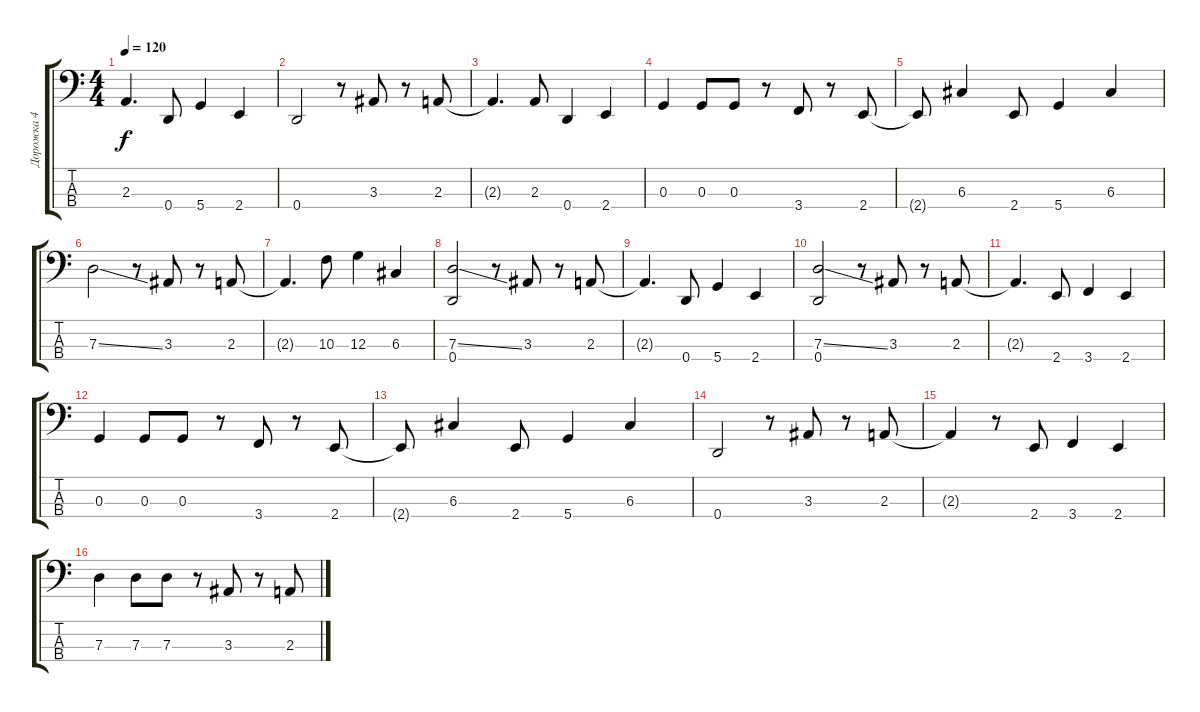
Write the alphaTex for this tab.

\track ("Дорожка 4" "Дорожка 4") {instrument electricbassfinger}
\staff {score tabs}
\tuning (F2 C2 G1 D1) {hide}
\ts (4 4)
\tempo 120
\clef f4
\ks c
2.3{t}.4{d dy f} 0.4.8 5.4.4 2.4.4 |
0.4.2 r.8 3.3.8 r.8 2.3.8 |
2.3{t}.4{d} 2.3.8 0.4.4 2.4.4 |
0.3.4 0.3.8 0.3.8 r.8 3.4.8 r.8 2.4.8 |
2.4{t}.8 6.3.4 2.4.8 5.4.4 6.3.4 |
7.3{ss}.2 r.8 3.3.8 r.8 2.3.8 |
2.3{t}.4{d} 10.3.8 12.3.4 6.3.4 |
(7.3{ss} 0.4).2 r.8 3.3.8 r.8 2.3.8 |
2.3{t}.4{d} 0.4.8 5.4.4 2.4.4 |
(7.3{ss} 0.4).2 r.8 3.3.8 r.8 2.3.8 |
2.3{t}.4{d} 2.4.8 3.4.4 2.4.4 |
0.3.4 0.3.8 0.3.8 r.8 3.4.8 r.8 2.4.8 |
2.4{t}.8 6.3.4 2.4.8 5.4.4 6.3.4 |
0.4.2 r.8 3.3.8 r.8 2.3.8 |
2.3{t}.4 r.8 2.4.8 3.4.4 2.4.4 |
7.3.4 7.3.8 7.3.8 r.8 3.3.8 r.8 2.3.8
